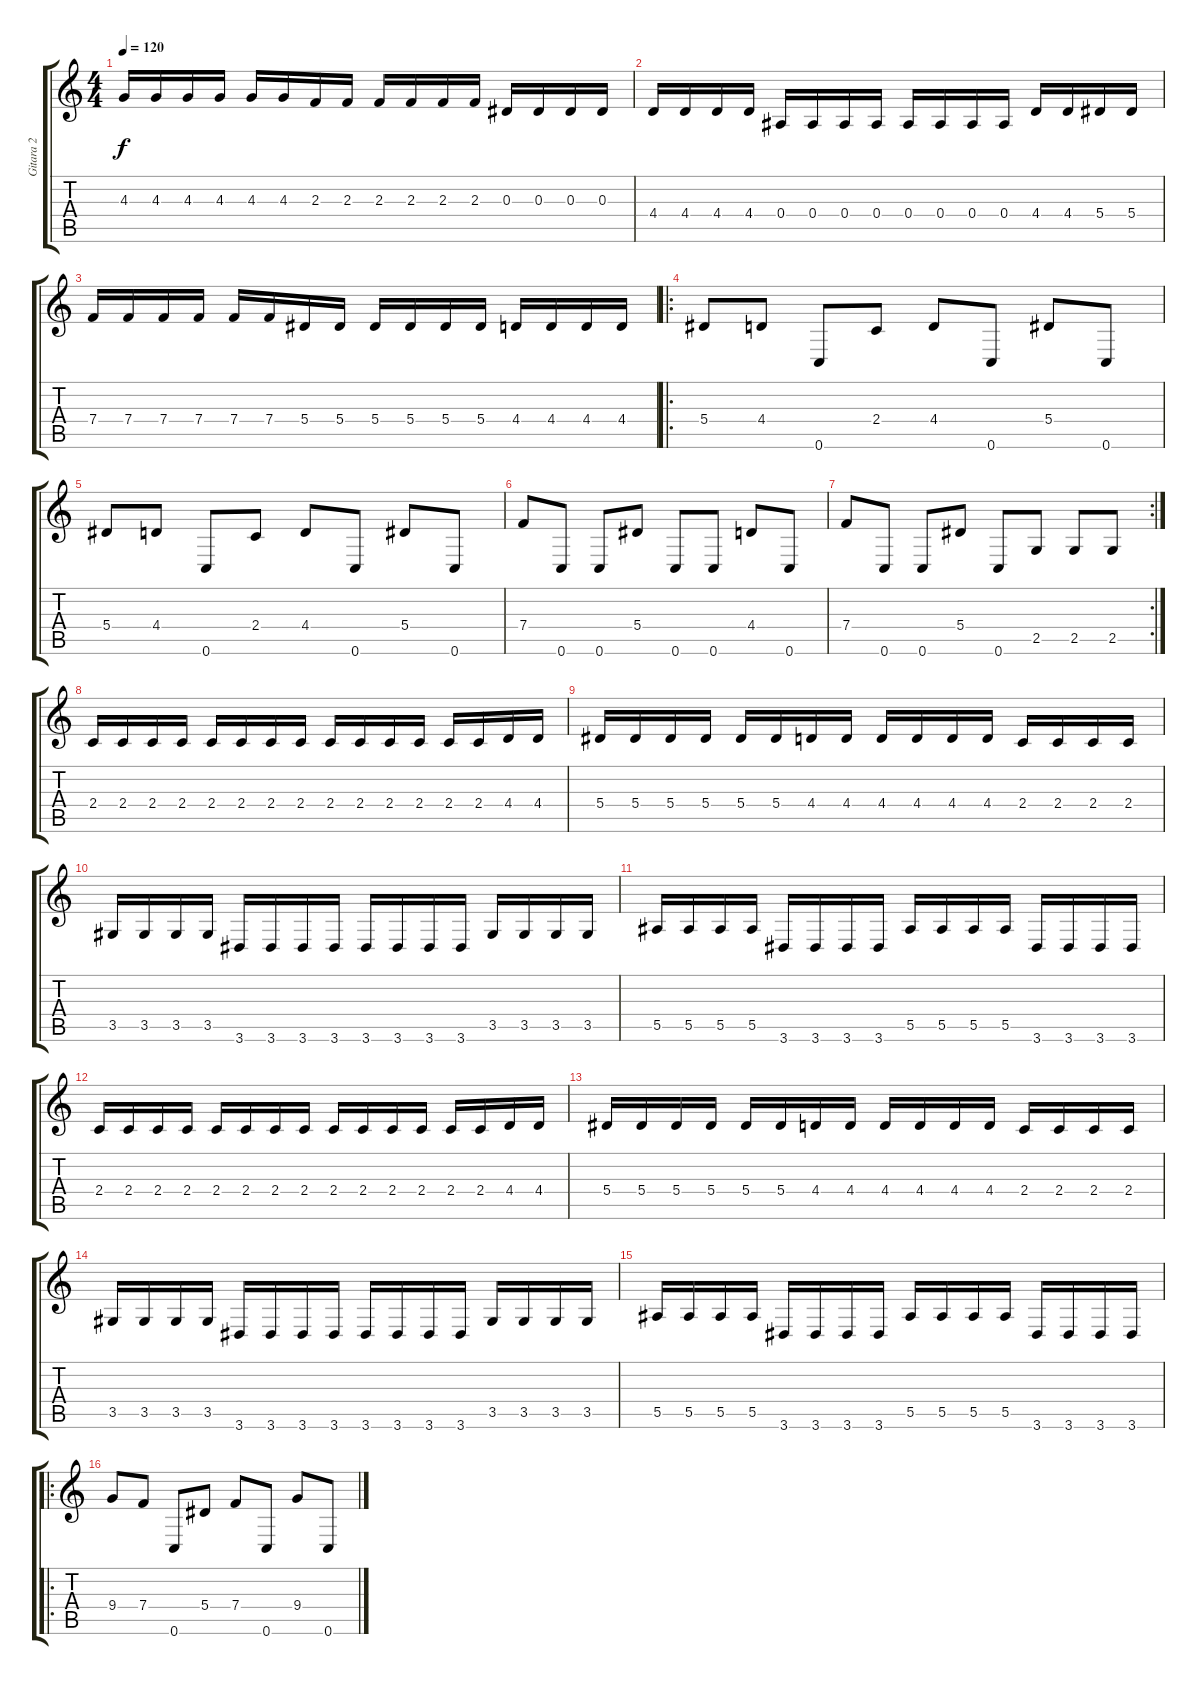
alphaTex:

\track ("Gitara 2" "Gitara 2") {instrument distortionguitar}
\staff {score tabs}
\tuning (C4 G3 Eb3 Bb2 F2 C2) {hide}
\ts (4 4)
\tempo 120
\clef g2
\ks c
4.3.16{dy f} 4.3.16 4.3.16 4.3.16 4.3.16 4.3.16 2.3.16 2.3.16 2.3.16 2.3.16 2.3.16 2.3.16 0.3.16 0.3.16 0.3.16 0.3.16 |
4.4.16 4.4.16 4.4.16 4.4.16 0.4.16 0.4.16 0.4.16 0.4.16 0.4.16 0.4.16 0.4.16 0.4.16 4.4.16 4.4.16 5.4.16 5.4.16 |
7.4.16 7.4.16 7.4.16 7.4.16 7.4.16 7.4.16 5.4.16 5.4.16 5.4.16 5.4.16 5.4.16 5.4.16 4.4.16 4.4.16 4.4.16 4.4.16 |
\ro
5.4.8 4.4.8 0.6.8 2.4.8 4.4.8 0.6.8 5.4.8 0.6.8 |
5.4.8 4.4.8 0.6.8 2.4.8 4.4.8 0.6.8 5.4.8 0.6.8 |
7.4.8 0.6.8 0.6.8 5.4.8 0.6.8 0.6.8 4.4.8 0.6.8 |
\rc 2
7.4.8 0.6.8 0.6.8 5.4.8 0.6.8 2.5.8 2.5.8 2.5.8 |
2.4.16 2.4.16 2.4.16 2.4.16 2.4.16 2.4.16 2.4.16 2.4.16 2.4.16 2.4.16 2.4.16 2.4.16 2.4.16 2.4.16 4.4.16 4.4.16 |
5.4.16 5.4.16 5.4.16 5.4.16 5.4.16 5.4.16 4.4.16 4.4.16 4.4.16 4.4.16 4.4.16 4.4.16 2.4.16 2.4.16 2.4.16 2.4.16 |
3.5.16 3.5.16 3.5.16 3.5.16 3.6.16 3.6.16 3.6.16 3.6.16 3.6.16 3.6.16 3.6.16 3.6.16 3.5.16 3.5.16 3.5.16 3.5.16 |
5.5.16 5.5.16 5.5.16 5.5.16 3.6.16 3.6.16 3.6.16 3.6.16 5.5.16 5.5.16 5.5.16 5.5.16 3.6.16 3.6.16 3.6.16 3.6.16 |
2.4.16 2.4.16 2.4.16 2.4.16 2.4.16 2.4.16 2.4.16 2.4.16 2.4.16 2.4.16 2.4.16 2.4.16 2.4.16 2.4.16 4.4.16 4.4.16 |
5.4.16 5.4.16 5.4.16 5.4.16 5.4.16 5.4.16 4.4.16 4.4.16 4.4.16 4.4.16 4.4.16 4.4.16 2.4.16 2.4.16 2.4.16 2.4.16 |
3.5.16 3.5.16 3.5.16 3.5.16 3.6.16 3.6.16 3.6.16 3.6.16 3.6.16 3.6.16 3.6.16 3.6.16 3.5.16 3.5.16 3.5.16 3.5.16 |
5.5.16 5.5.16 5.5.16 5.5.16 3.6.16 3.6.16 3.6.16 3.6.16 5.5.16 5.5.16 5.5.16 5.5.16 3.6.16 3.6.16 3.6.16 3.6.16 |
\ro
9.4.8 7.4.8 0.6.8 5.4.8 7.4.8 0.6.8 9.4.8 0.6.8
